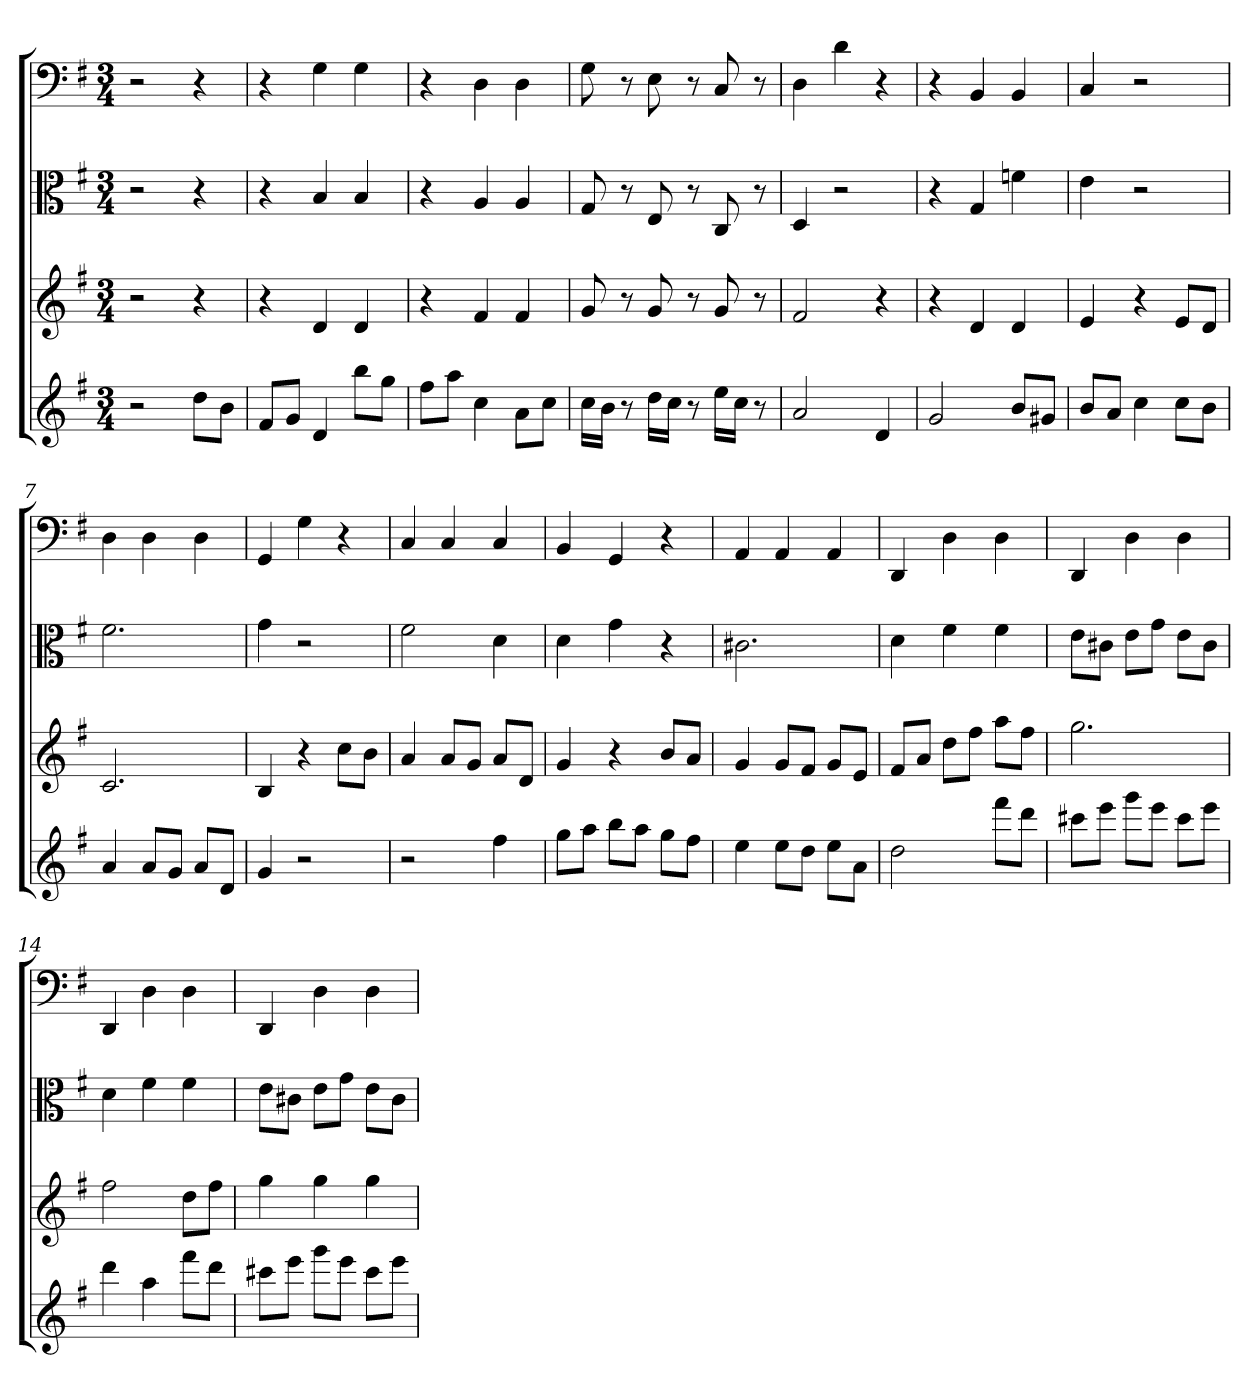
**kern	**kern	**kern	**kern
*part4	*part3	*part2	*part1
*staff4	*staff3	*staff2	*staff1
*	*	*clefC3	*clefF4
*k[f#]	*k[f#]	*k[f#]	*k[f#]
*G:	*G:	*G:	*G:
*M3/4	*M3/4	*M3/4	*M3/4
=	=	=	=
2r	2r	2r	2r
8ddL	4r	4r	4r
8bJ	.	.	.
=1	=1	=1	=1
8f#L	4r	4r	4r
8gJ	.	.	.
4d	4d	4B	4G
8bbL	4d	4B	4G
8ggJ	.	.	.
=2	=2	=2	=2
8ff#L	4r	4r	4r
8aaJ	.	.	.
4cc	4f#	4A	4D
8aL	4f#	4A	4D
8ccJ	.	.	.
=3	=3	=3	=3
16ccLL	8g	8G	8G
16bJJ	.	.	.
8r	8r	8r	8r
16ddLL	8g	8E	8E
16ccJJ	.	.	.
8r	8r	8r	8r
16eeLL	8g	8C	8C
16ccJJ	.	.	.
8r	8r	8r	8r
=4	=4	=4	=4
2a	2f#	4D	4D
.	.	2r	4d
4d	4r	.	4r
=5	=5	=5	=5
2g	4r	4r	4r
.	4d	4G	4BB
8bL	4d	4fn	4BB
8g#XJ	.	.	.
=6	=6	=6	=6
8bL	4e	4e	4C
8aJ	.	.	.
4cc	4r	2r	2r
8ccL	8eL	.	.
8bJ	8dJ	.	.
=7	=7	=7	=7
4a	2.c	2.f#	4D
8aL	.	.	4D
8gJ	.	.	.
8aL	.	.	4D
8dJ	.	.	.
=8	=8	=8	=8
4g	4B	4g	4GG
2r	4r	2r	4G
.	8ccL	.	4r
.	8bJ	.	.
=9	=9	=9	=9
2r	4a	2f#	4C
.	8aL	.	4C
.	8gJ	.	.
4ff#	8aL	4d	4C
.	8dJ	.	.
=10	=10	=10	=10
8ggL	4g	4d	4BB
8aaJ	.	.	.
8bbL	4r	4g	4GG
8aaJ	.	.	.
8ggL	8bL	4r	4r
8ff#J	8aJ	.	.
=11	=11	=11	=11
4ee	4g	2.c#X	4AA
8eeL	8gL	.	4AA
8ddJ	8f#J	.	.
8eeL	8gL	.	4AA
8aJ	8eJ	.	.
=12	=12	=12	=12
2dd	8f#L	4d	4DD
.	8aJ	.	.
.	8ddL	4f#	4D
.	8ff#J	.	.
8fff#L	8aaL	4f#	4D
8dddJ	8ff#J	.	.
=13	=13	=13	=13
8ccc#XL	2.gg	8e\L	4DD
8eeeJ	.	8c#X\J	.
8gggL	.	8e\L	4D
8eeeJ	.	8g\J	.
8ccc#L	.	8e\L	4D
8eeeJ	.	8c#\J	.
=14	=14	=14	=14
4ddd	2ff#	4d	4DD
4aa	.	4f#	4D
8fff#L	8ddL	4f#	4D
8dddJ	8ff#J	.	.
=15	=15	=15	=15
8ccc#XL	4gg	8e\L	4DD
8eeeJ	.	8c#X\J	.
8gggL	4gg	8e\L	4D
8eeeJ	.	8g\J	.
8ccc#L	4gg	8e\L	4D
8eeeJ	.	8c#\J	.
=	=	=	=
*-	*-	*-	*-
